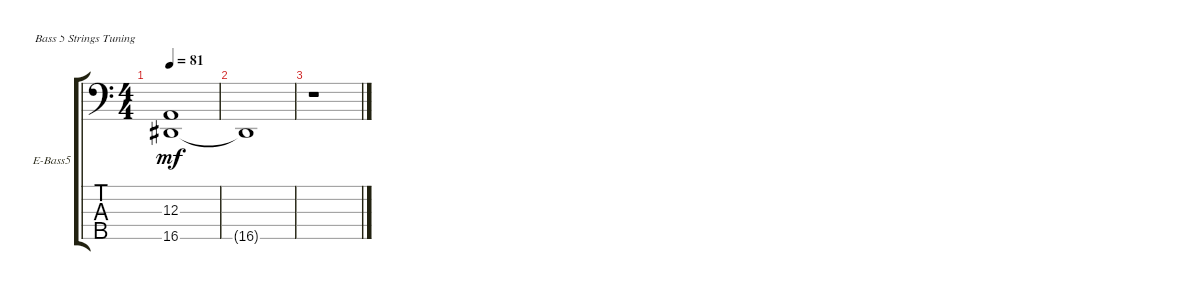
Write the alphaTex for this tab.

\bracketExtendMode groupsimilarinstruments
\firstSystemTrackNameOrientation horizontal
\otherSystemsTrackNameOrientation horizontal
\track ("Sting 5 Bass" "E-Bass5") {instrument electricbassfinger}
\staff {score tabs}
\tuning (G2 D2 A1 E1 B0)
\displaytranspose 0
\ts (4 4)
\tempo 81
\clef f4
\scale
0.333333
\ks c
(12.3{t} 16.5).1{dy mf} |
\scale
0.333333 16.5{t}.1 |
r.1
